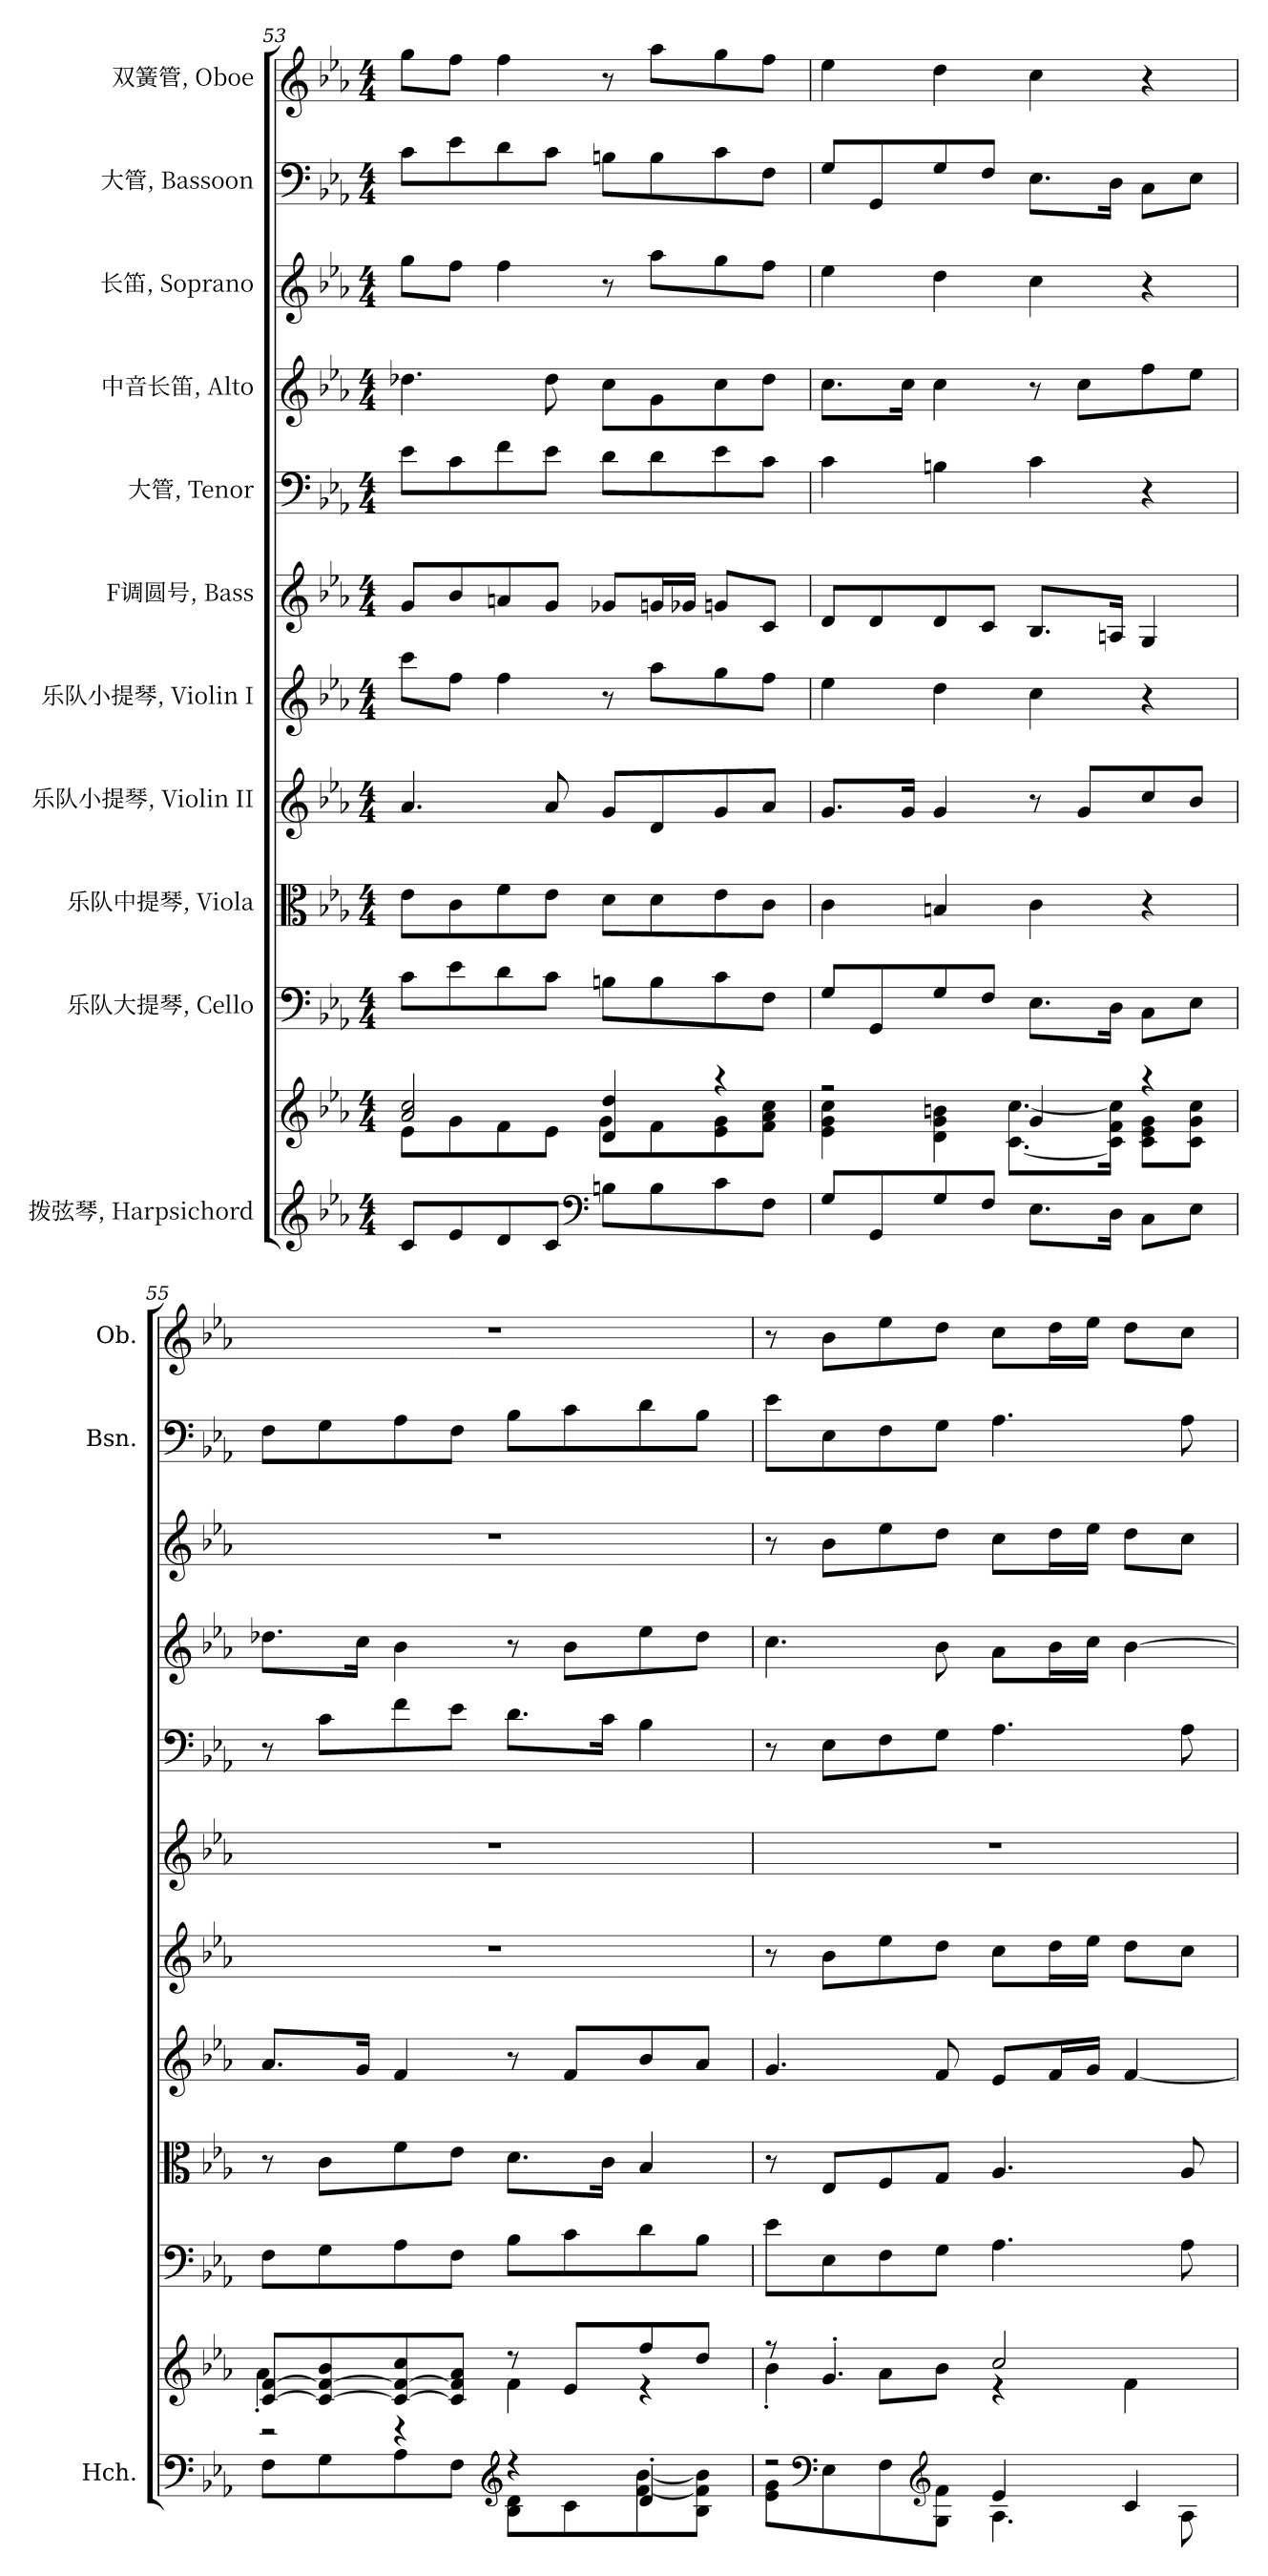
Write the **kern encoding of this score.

**kern	**kern	**kern	**kern	**kern	**kern	**kern	**kern	**kern	**kern	**kern	**kern
*part11	*part11	*part10	*part9	*part8	*part7	*part6	*part5	*part4	*part3	*part2	*part1
*staff12	*staff11	*staff10	*staff9	*staff8	*staff7	*staff6	*staff5	*staff4	*staff3	*staff2	*staff1
*I"拨弦琴, Harpsichord	*	*I"乐队大提琴, Cello	*I"乐队中提琴, Viola	*I"乐队小提琴, Violin II	*I"乐队小提琴, Violin I	*I"F调圆号, Bass	*I"大管, Tenor	*I"中音长笛, Alto	*I"长笛, Soprano	*I"大管, Bassoon	*I"双簧管, Oboe
*I'Hch.	*	*	*	*	*	*	*	*	*	*I'Bsn.	*I'Ob.
!!LO:PB:g=z
*clefG2	*clefG2	*clefF4	*clefC3	*clefG2	*clefG2	*clefG2	*clefF4	*clefG2	*clefG2	*clefF4	*clefG2
*	*	*	*	*	*	*ITrd4c7	*	*ITrd3c5	*	*	*
*k[b-e-a-]	*k[b-e-a-]	*k[b-e-a-]	*k[b-e-a-]	*k[b-e-a-]	*k[b-e-a-]	*k[b-e-a-d-]	*k[b-e-a-]	*k[b-e-]	*k[b-e-a-]	*k[b-e-a-]	*k[b-e-a-]
*M4/4	*M4/4	*M4/4	*M4/4	*M4/4	*M4/4	*M4/4	*M4/4	*M4/4	*M4/4	*M4/4	*M4/4
=53	=53	=53	=53	=53	=53	=53	=53	=53	=53	=53	=53
*	*^	*	*	*	*	*	*	*	*	*	*
8c/L	2a-/ 2cc/	8e-\L	8c\L	8e-\L	4.a-/	8ccc\L	8c/L	8e-\L	4.a-X\	8gg\L	8c\L	8gg\L
8e-/	.	8g\	8e-\	8c\	.	8ff\J	8e-/	8c\	.	8ff\J	8e-\	8ff\J
8d/	.	8f\	8d\	8f\	.	4ff\	8dn/	8f\	.	4ff\	8d\	4ff\
8c/J	.	8e-\J	8c\J	8e-\J	8a-/	.	8c/J	8e-\J	8a-\	.	8c\J	.
*clefF4	*	*	*	*	*	*	*	*	*	*	*	*
8Bn\L	4d/ 4dd/	8g\L	8Bn\L	8d\L	8g/L	8r	8c-X/L	8d\L	8g\L	8r	8Bn\L	8r
8B\	.	8f\	8B\	8d\	8d/	8aa-\L	16cn/L	8d\	8d\	8aa-\L	8B\	8aa-\L
.	.	.	.	.	.	.	16c-X/JJ	.	.	.	.	.
8c\	4r	8e-\ 8g\	8c\	8e-\	8g/	8gg\	8cn/L	8e-\	8g\	8gg\	8c\	8gg\
8F\J	.	8f\ 8a-\ 8cc\J	8F\J	8c\J	8a-/J	8ff\J	8F/J	8c\J	8a-\J	8ff\J	8F\J	8ff\J
=54	=54	=54	=54	=54	=54	=54	=54	=54	=54	=54	=54	=54
8G/L	2r	4e-\ 4g\ 4cc\	8G/L	4c\	8.g/L	4ee-\	8G/L	4c\	8.g\L	4ee-\	8G/L	4ee-\
8GG/	.	.	8GG/	.	.	.	8G/	.	.	.	8GG/	.
.	.	.	.	.	16g/Jk	.	.	.	16g\Jk	.	.	.
8G/	.	4d\ 4g\ 4bn\	8G/	4Bn/	4g/	4dd\	8G/	4Bn\	4g\	4dd\	8G/	4dd\
8F/J	.	.	8F/J	.	.	.	8F/J	.	.	.	8F/J	.
8.E-\L	4g/	[8.c\ [8.cc\L	8.E-\L	4c\	8r	4cc\	8.E-/L	4c\	8r	4cc\	8.E-\L	4cc\
.	.	.	.	.	8g/L	.	.	.	8g\L	.	.	.
16D\Jk	.	16c\] 16f\ 16cc\]Jk	16D\Jk	.	.	.	16Dn/Jk	.	.	.	16D\Jk	.
8C\L	4r	8c\ 8e-\ 8g\L	8C\L	4r	8cc/	4r	4C/	4r	8cc\	4r	8C\L	4r
8E-\J	.	8c\ 8g\ 8cc\J	8E-\J	.	8b-/J	.	.	.	8b-\J	.	8E-\J	.
!!LO:PB:g=z
=55	=55	=55	=55	=55	=55	=55	=55	=55	=55	=55	=55	=55
*^	*	*	*	*	*	*	*	*	*	*	*	*
2r	8F\L	[8c/ [8f/L	4a-'\	8F\L	8r	8.a-/L	1r	1r	8r	8.a-X\L	1r	8F\L	1r
.	8G\	8c/_ 8f/_ 8b-/	.	8G\	8c\L	.	.	.	8c\L	.	.	8G\	.
.	.	.	.	.	.	16g/Jk	.	.	.	16g\Jk	.	.	.
.	8A-\	8c/_ 8f/_ 8cc/	4r	8A-\	8f\	4f/	.	.	8f\	4f\	.	8A-\	.
.	8F\J	8c/] 8f/] 8a-/J	.	8F\J	8e-\J	.	.	.	8e-\J	.	.	8F\J	.
*clefG2	*	*	*	*	*	*	*	*	*	*	*	*	*
4r	8B-\ 8d\L	8r	4f\	8B-\L	8.d\L	8r	.	.	8.d\L	8r	.	8B-\L	.
.	8c\	8e-/L	.	8c\	.	8f/L	.	.	.	8f\L	.	8c\	.
.	.	.	.	.	16c\Jk	.	.	.	16c\Jk	.	.	.	.
4d'/	[8f\ [8b-\	8ff/	4r	8d\	4B-/	8b-/	.	.	4B-\	8b-\	.	8d\	.
.	8B-\ 8f\] 8b-\]J	8dd/J	.	8B-\J	.	8a-/J	.	.	.	8a-\J	.	8B-\J	.
=56	=56	=56	=56	=56	=56	=56	=56	=56	=56	=56	=56	=56	=56
2r	8e-\ 8g\L	8r	4b-'\	8e-\L	8r	4.g/	8r	1r	8r	4.g\	8r	8e-\L	8r
*clefF4	*	*	*	*	*	*	*	*	*	*	*	*	*
.	8E-\	4.g'/	.	8E-\	8E-/L	.	8b-\L	.	8E-\L	.	8b-\L	8E-\	8b-\L
.	8F\	.	8a-\L	8F\	8F/	.	8ee-\	.	8F\	.	8ee-\	8F\	8ee-\
*clefG2	*	*	*	*	*	*	*	*	*	*	*	*	*
.	8G\ 8f\J	.	8b-\J	8G\J	8G/J	8f/	8dd\J	.	8G\J	8f\	8dd\J	8G\J	8dd\J
4e-/	4.A-\	2cc/	4r	4.A-\	4.A-/	8e-/L	8cc\L	.	4.A-\	8e-\L	8cc\L	4.A-\	8cc\L
.	.	.	.	.	.	16f/L	16dd\L	.	.	16f\L	16dd\L	.	16dd\L
.	.	.	.	.	.	16g/JJ	16ee-\JJ	.	.	16g\JJ	16ee-\JJ	.	16ee-\JJ
4c/	.	.	4f\	.	.	[4f/	8dd\L	.	.	[4f\	8dd\L	.	8dd\L
.	8A-\	.	.	8A-\	8A-/	.	8cc\J	.	8A-\	.	8cc\J	8A-\	8cc\J
*v	*v	*	*	*	*	*	*	*	*	*	*	*	*
*	*v	*v	*	*	*	*	*	*	*	*	*	*
=	=	=	=	=	=	=	=	=	=	=	=
*-	*-	*-	*-	*-	*-	*-	*-	*-	*-	*-	*-
